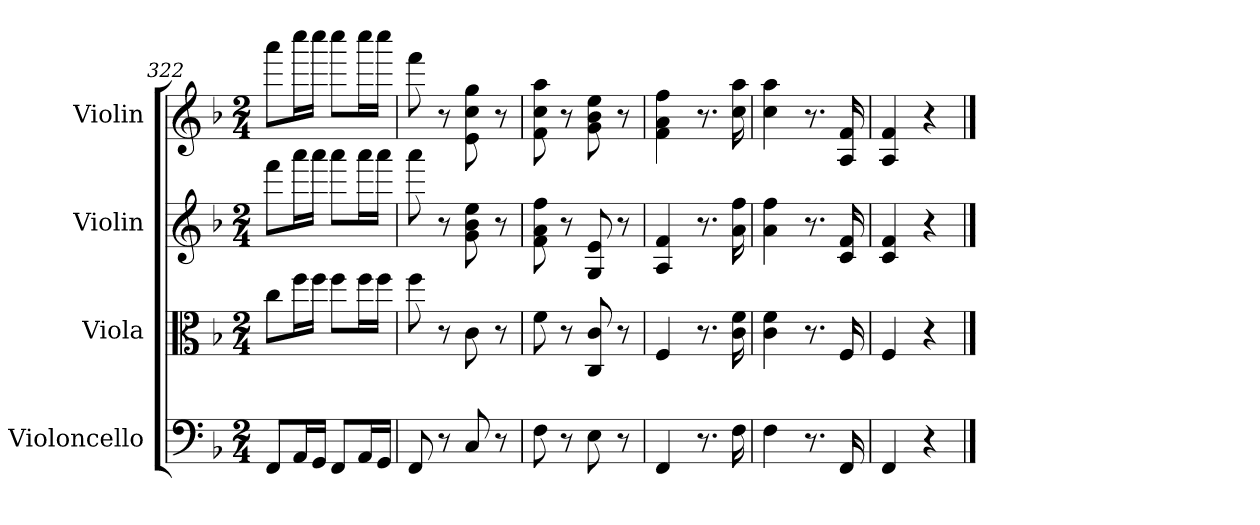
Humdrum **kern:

**kern	**kern	**kern	**kern
*part4	*part3	*part2	*part1
*staff4	*staff3	*staff2	*staff1
*I"Violoncello	*I"Viola	*I"Violin	*I"Violin
*I'Vc	*I'Vla	*I'Vln	*I'Vln
*clefF4	*clefC3	*clefG2	*clefG2
*k[b-]	*k[b-]	*k[b-]	*k[b-]
*F:	*F:	*F:	*F:
*M2/4	*M2/4	*M2/4	*M2/4
=322	=322	=322	=322
8FF/L	8cc\L	8fff\L	8aaa\L
16AA/L	16ff\L	16aaa\L	16cccc\L
16GG/JJ	16ff\JJ	16aaa\JJ	16cccc\JJ
8FF/L	8ff\L	8aaa\L	8cccc\L
16AA/L	16ff\L	16aaa\L	16cccc\L
16GG/JJ	16ff\JJ	16aaa\JJ	16cccc\JJ
=323	=323	=323	=323
8FF/	8ff\	8aaa\	8fff\
8r	8r	8r	8r
8C/	8c\	8g\ 8b-\ 8ee\	8e\ 8cc\ 8gg\
8r	8r	8r	8r
=324	=324	=324	=324
8F\	8f\	8f\ 8a\ 8ff\	8f\ 8cc\ 8aa\
8r	8r	8r	8r
8E\	8C/ 8c/	8G/ 8e/	8g\ 8b-\ 8ee\
8r	8r	8r	8r
=325	=325	=325	=325
4FF/	4F/	4A/ 4f/	4f\ 4a\ 4ff\
8.r	8.r	8.r	8.r
16F\	16c\ 16f\	16a\ 16ff\	16cc\ 16aa\
=326	=326	=326	=326
*	*	*	*MM140
4F\	4c\ 4f\	4a\ 4ff\	4cc\ 4aa\
8.r	8.r	8.r	8.r
*	*	*	*MM100
16FF/	16F/	16c/ 16f/	16A/ 16f/
=327	=327	=327	=327
*	*	*	*MM80
4FF/	4F/	4c/ 4f/	4A/ 4f/
4r	4r	4r	4r
==	==	==	==
*-	*-	*-	*-
